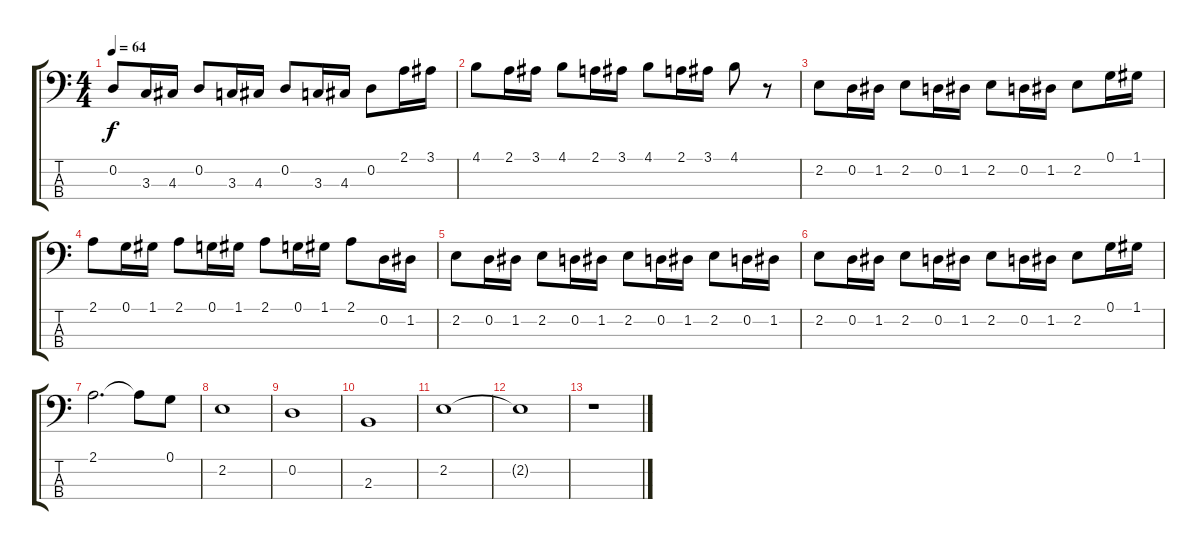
\track "" {instrument slapbass2}
\staff {score tabs}
\tuning (G2 D2 A1 E1) {hide}
\ts (4 4)
\tempo 64
\clef f4
\ks c
0.2.8{dy f} 3.3.16 4.3.16 0.2.8 3.3.16 4.3.16 0.2.8 3.3.16 4.3.16 0.2.8 2.1.16 3.1.16 |
4.1.8 2.1.16 3.1.16 4.1.8 2.1.16 3.1.16 4.1.8 2.1.16 3.1.16 4.1.8 r.8 |
2.2.8 0.2.16 1.2.16 2.2.8 0.2.16 1.2.16 2.2.8 0.2.16 1.2.16 2.2.8 0.1.16 1.1.16 |
2.1.8 0.1.16 1.1.16 2.1.8 0.1.16 1.1.16 2.1.8 0.1.16 1.1.16 2.1.8 0.2.16 1.2.16 |
2.2.8 0.2.16 1.2.16 2.2.8 0.2.16 1.2.16 2.2.8 0.2.16 1.2.16 2.2.8 0.2.16 1.2.16 |
2.2.8 0.2.16 1.2.16 2.2.8 0.2.16 1.2.16 2.2.8 0.2.16 1.2.16 2.2.8 0.1.16 1.1.16 |
2.1.2{d} 2.1{t}.8 0.1.8 |
2.2.1 |
0.2.1 |
2.3.1 |
2.2.1 |
2.2{t}.1 |
r.1
